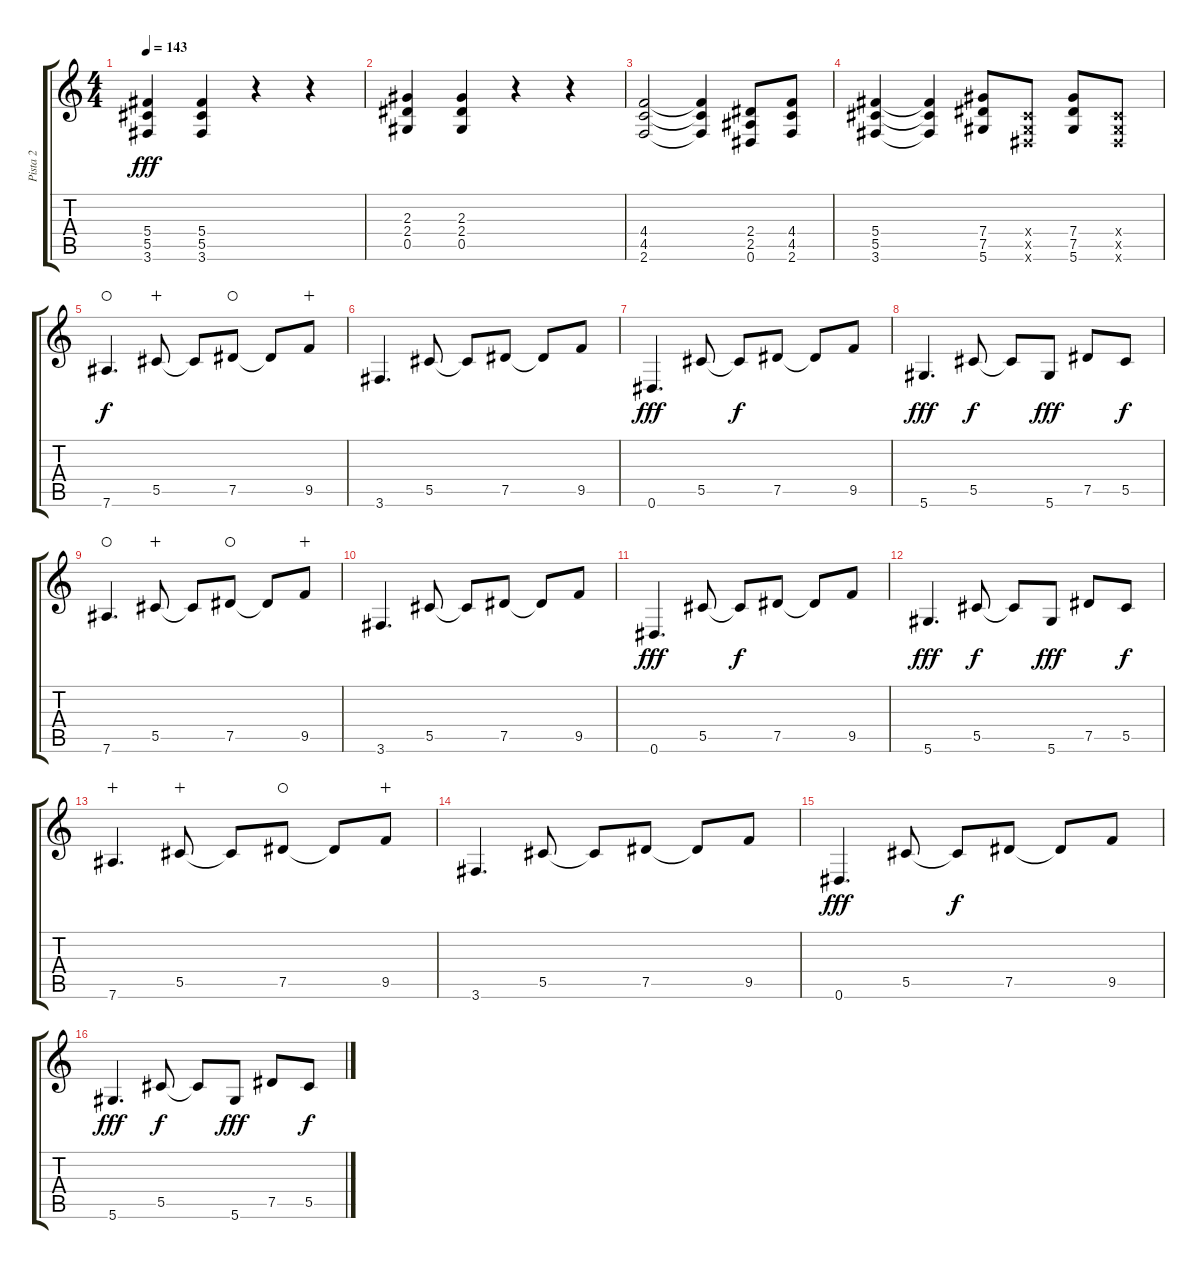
\track ("Pista 2" "Pista 2") {instrument distortionguitar}
\staff {score tabs}
\tuning (Eb4 Bb3 Gb3 Db3 Ab2 Eb2) {hide}
\ts (4 4)
\tempo 143
\clef g2
\ks c
(5.4 5.5 3.6).4{dy fff} (5.4 5.5 3.6).4 r.4 r.4 |
(2.3 2.4 0.5).4 (2.3 2.4 0.5).4 r.4 r.4 |
(4.4 4.5 2.6).2 (4.4{t} 4.5{t} 2.6{t}).4 (2.4 2.5 0.6).8 (4.4 4.5 2.6).8 |
(5.4 5.5 3.6).4 (5.4{t} 5.5{t} 3.6{t}).4 (7.4 7.5 5.6).8 (0.4{x} 0.5{x} 0.6{x}).8 (7.4 7.5 5.6).8 (0.4{x} 0.5{x} 0.6{x}).8 |
7.6.4{d dy f volume 16 instrument overdrivenguitar waho} 5.5.8{wahc} 5.5{t}.8 7.5.8{waho} 7.5{t}.8 9.5.8{wahc} |
3.6.4{d} 5.5.8 5.5{t}.8 7.5.8 7.5{t}.8 9.5.8 |
0.6.4{d dy fff} 5.5.8 5.5{t}.8{dy f} 7.5.8 7.5{t}.8 9.5.8 |
5.6.4{d dy fff} 5.5.8{dy f} 5.5{t}.8 5.6.8{dy fff} 7.5.8 5.5.8{dy f} |
7.6.4{d instrument overdrivenguitar waho} 5.5.8{wahc} 5.5{t}.8 7.5.8{waho} 7.5{t}.8 9.5.8{wahc} |
3.6.4{d} 5.5.8 5.5{t}.8 7.5.8 7.5{t}.8 9.5.8 |
0.6.4{d dy fff} 5.5.8 5.5{t}.8{dy f} 7.5.8 7.5{t}.8 9.5.8 |
5.6.4{d dy fff} 5.5.8{dy f} 5.5{t}.8 5.6.8{dy fff} 7.5.8 5.5.8{dy f} |
7.6.4{d instrument overdrivenguitar wahc} 5.5.8{wahc} 5.5{t}.8 7.5.8{waho} 7.5{t}.8 9.5.8{wahc} |
3.6.4{d} 5.5.8 5.5{t}.8 7.5.8 7.5{t}.8 9.5.8 |
0.6.4{d dy fff} 5.5.8 5.5{t}.8{dy f} 7.5.8 7.5{t}.8 9.5.8 |
5.6.4{d dy fff} 5.5.8{dy f} 5.5{t}.8 5.6.8{dy fff} 7.5.8 5.5.8{dy f}
